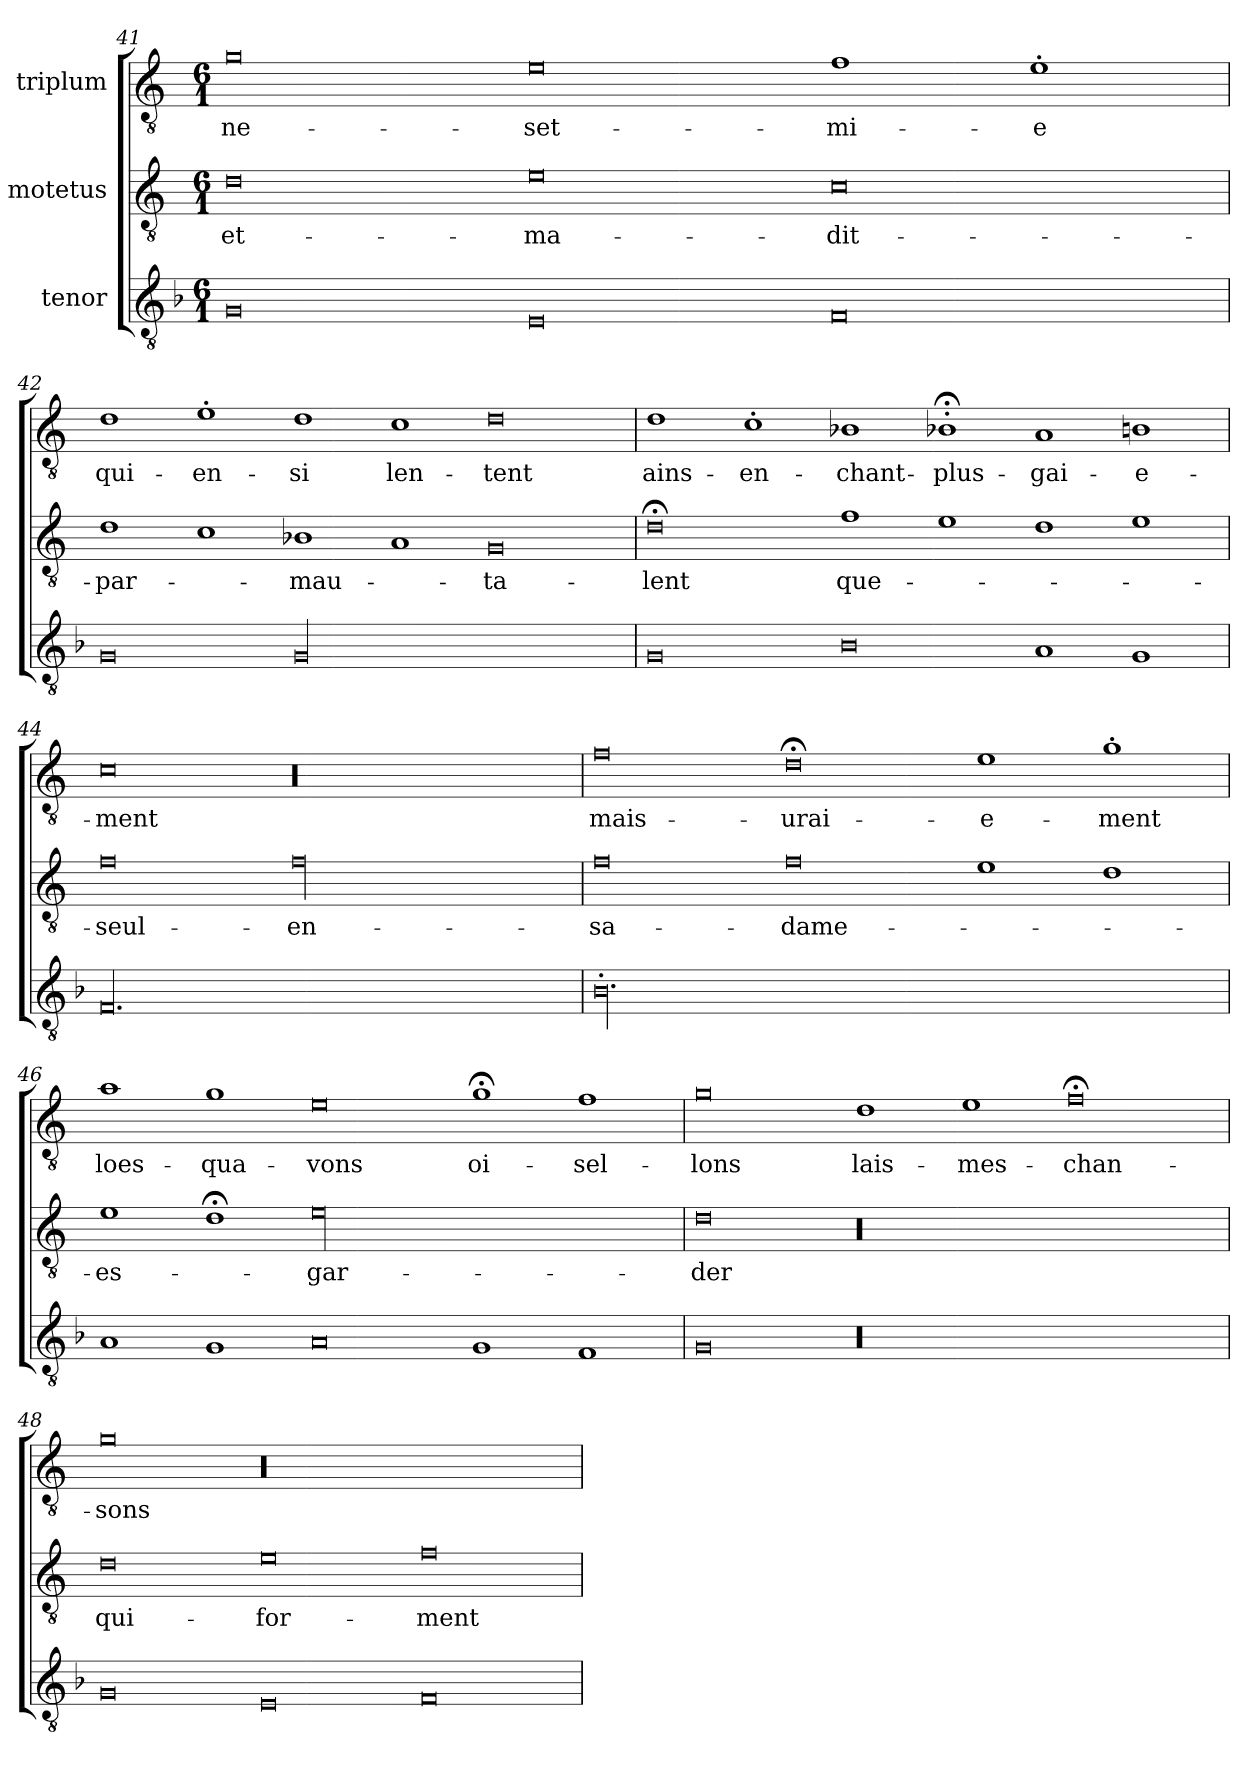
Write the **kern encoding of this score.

**kern	**kern	**text	**kern	**text
*part3	*part2	*part2	*part1	*part1
*staff3	*staff2	*staff2	*staff1	*staff1
*I"tenor	*I"motetus	*	*I"triplum	*
*clefGv2	*clefGv2	*	*clefGv2	*
*k[b-]	*k[]	*	*k[]	*
*F:	*C:	*	*C:	*
*M6/1	*M6/1	*	*M6/1	*
=41	=41	=41	=41	=41
0G/	0d\	et-	0g\	ne-
0E/	0e\	ma-	0e\	set-
0F/	0c\	dit-	1f\	mi-
.	.	.	1e'\	-e
=42	=42	=42	=42	=42
0G/	1d\	par-	1d\	qui-
.	1c\	.	1e'\	en-
00G/	1B-X\	mau-	1d\	-si
.	1A/	.	1c\	len-
.	0G/	-ta-	0d\	-tent
=43	=43	=43	=43	=43
0G/	0d;<\	-lent	1d\	ains-
.	.	.	1c'\	en-
0B-\	1f\	que-	1B-X\	chant-
.	1e\	.	1B-X;<'\	plus-
1A/	1d\	.	1A/	gai-
1G/	1e\	.	1Bn\	-e-
=44	=44	=44	=44	=44
00.F/	0f\	seul-	0c\	-ment
.	00f\	en-	00r	.
=45	=45	=45	=45	=45
00.B-'\	0f\	sa-	0f\	mais-
.	0f\	dame-	0d;<\	urai-
.	1e\	.	1e\	-e-
.	1d\	.	1g'\	-ment
=46	=46	=46	=46	=46
1A/	1e\	es-	1a\	loes-
1G/	1d;<\	.	1g\	qua-
0A/	00e\	-gar-	0e\	-vons
1G/	.	.	1g;<\	oi-
1F/	.	.	1f\	-sel-
=47	=47	=47	=47	=47
0G/	0d\	-der	0g\	-lons
00r	00r	.	1d\	lais-
.	.	.	1e\	mes-
.	.	.	0f;<\	chan-
=48	=48	=48	=48	=48
0G/	0d\	qui-	0g\	-sons
0E/	0e\	for-	00r	.
0F/	0f\	-ment	.	.
=	=	=	=	=
*-	*-	*-	*-	*-
